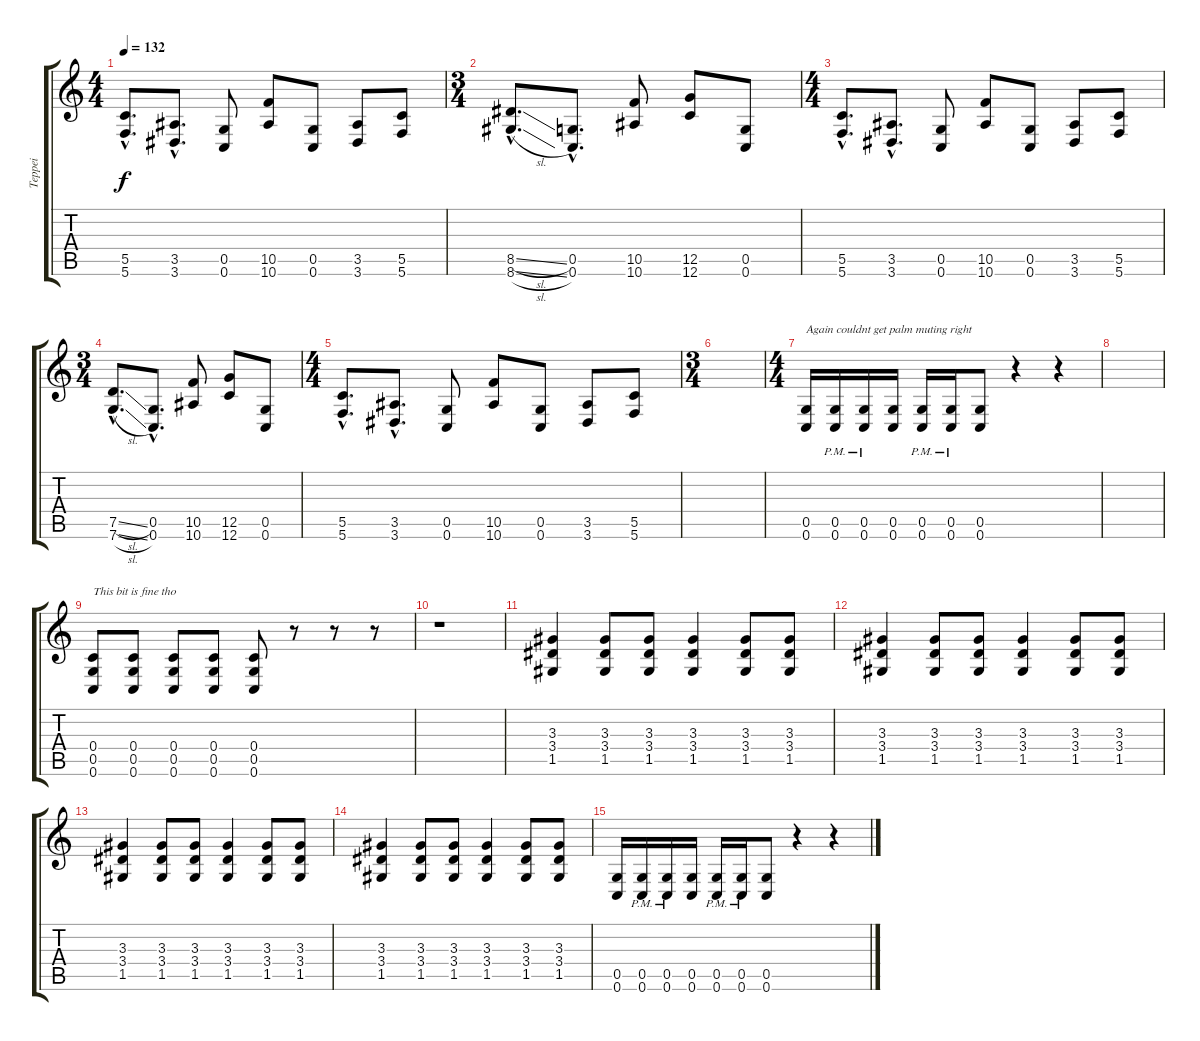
\track ("Teppei" "Teppei") {instrument overdrivenguitar}
\staff {score tabs}
\tuning (D4 A3 F3 C3 G2 C2) {hide}
\ts (4 4)
\tempo 132
\clef g2
\ks c
(5.5{hac} 5.6{hac}).8{d dy f} (3.5{hac} 3.6{hac}).8{d} (0.5 0.6).8 (10.5 10.6).8 (0.5 0.6).8 (3.5 3.6).8 (5.5 5.6).8 |
\ts (3 4)
(8.5{sl hac} 8.6{sl hac}).8{d volume 13} (0.5{hac} 0.6{hac}).8{d} (10.5 10.6).8 (12.5 12.6).8 (0.5 0.6).8 |
\ts (4 4)
(5.5{hac} 5.6{hac}).8{d} (3.5{hac} 3.6{hac}).8{d} (0.5 0.6).8 (10.5 10.6).8 (0.5 0.6).8 (3.5 3.6).8 (5.5 5.6).8 |
\ts (3 4)
(7.5{sl hac} 7.6{sl hac}).8{d volume 13} (0.5{hac} 0.6{hac}).8{d} (10.5 10.6).8 (12.5 12.6).8 (0.5 0.6).8 |
\ts (4 4)
(5.5{hac} 5.6{hac}).8{d} (3.5{hac} 3.6{hac}).8{d} (0.5 0.6).8 (10.5 10.6).8 (0.5 0.6).8 (3.5 3.6).8 (5.5 5.6).8 |
\ts (3 4)
|
\ts (4 4)
(0.5 0.6).16{txt "Again couldnt get palm muting right "} (0.5{pm} 0.6{pm}).16 (0.5{pm} 0.6{pm}).16 (0.5 0.6).16 (0.5{pm} 0.6{pm}).16 (0.5{pm} 0.6{pm}).16 (0.5 0.6).8 r.4 r.4 |
|
(0.4 0.5 0.6).8{txt "This bit is fine tho"} (0.4 0.5 0.6).8 (0.4 0.5 0.6).8 (0.4 0.5 0.6).8 (0.4 0.5 0.6).8 r.8 r.8 r.8 |
r.1 |
(3.3 3.4 1.5).4 (3.3 3.4 1.5).8 (3.3 3.4 1.5).8 (3.3 3.4 1.5).4 (3.3 3.4 1.5).8 (3.3 3.4 1.5).8 |
(3.3 3.4 1.5).4 (3.3 3.4 1.5).8 (3.3 3.4 1.5).8 (3.3 3.4 1.5).4 (3.3 3.4 1.5).8 (3.3 3.4 1.5).8 |
(3.3 3.4 1.5).4 (3.3 3.4 1.5).8 (3.3 3.4 1.5).8 (3.3 3.4 1.5).4 (3.3 3.4 1.5).8 (3.3 3.4 1.5).8 |
(3.3 3.4 1.5).4 (3.3 3.4 1.5).8 (3.3 3.4 1.5).8 (3.3 3.4 1.5).4 (3.3 3.4 1.5).8 (3.3 3.4 1.5).8 |
(0.5 0.6).16 (0.5{pm} 0.6{pm}).16 (0.5{pm} 0.6{pm}).16 (0.5 0.6).16 (0.5{pm} 0.6{pm}).16 (0.5{pm} 0.6{pm}).16 (0.5 0.6).8 r.4 r.4
